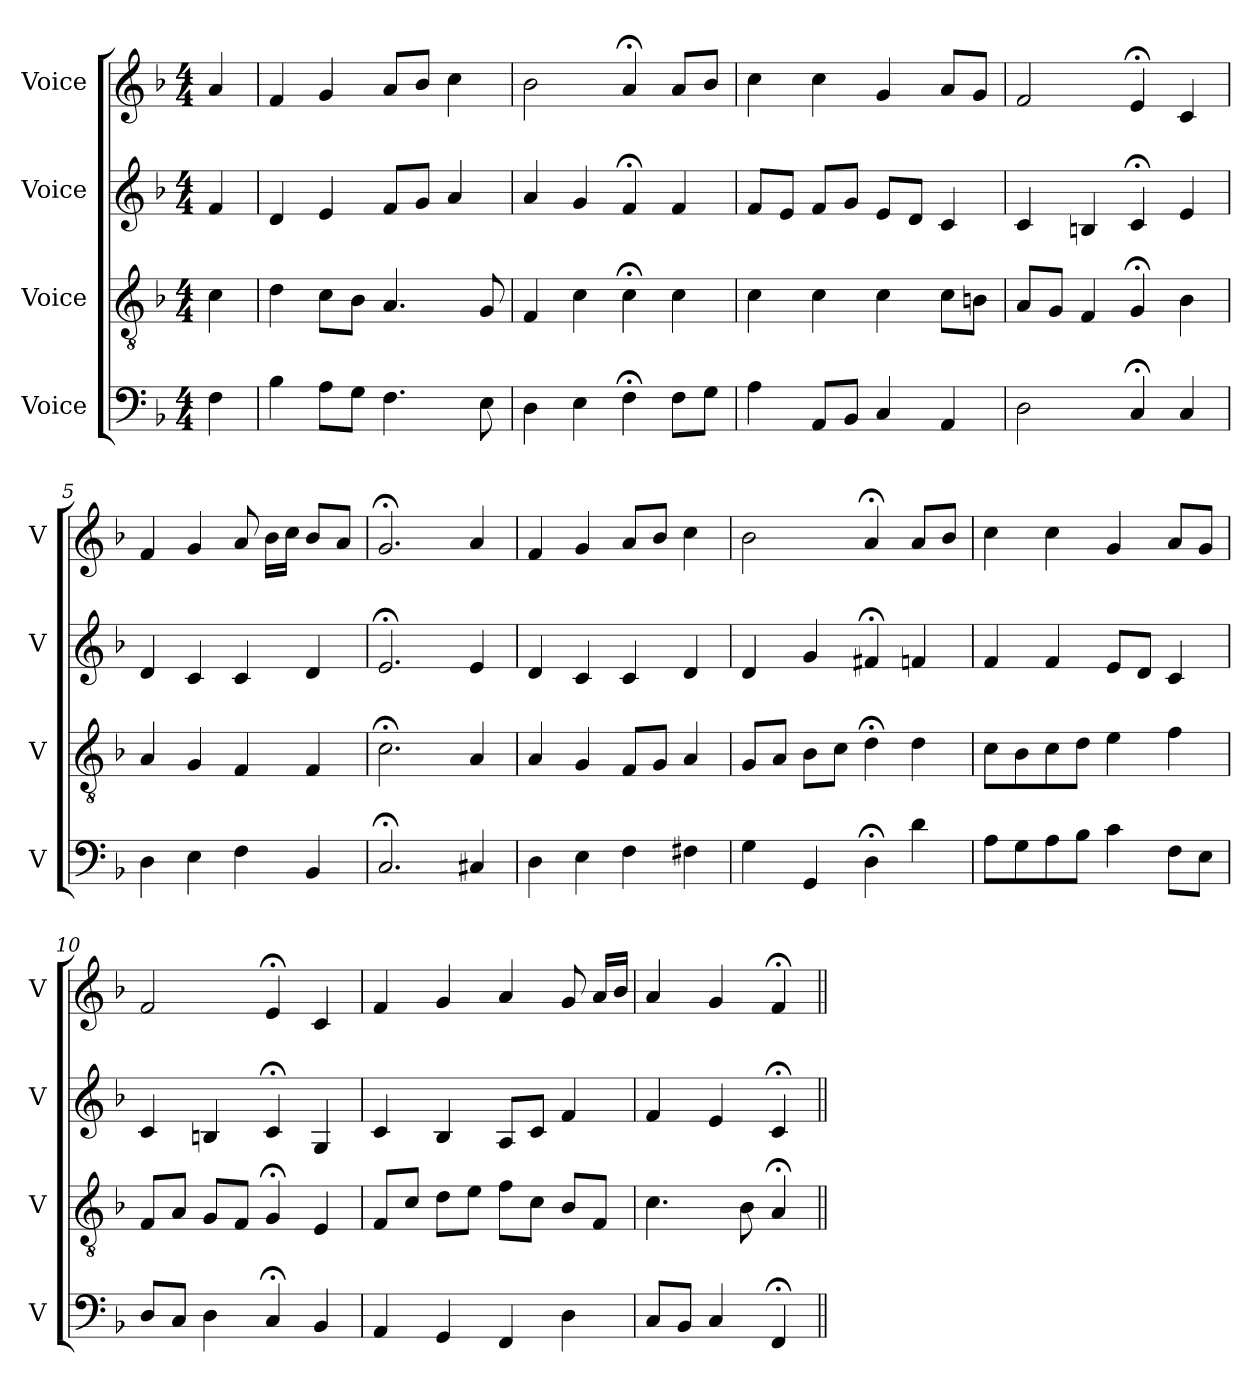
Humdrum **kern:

**kern	**kern	**kern	**kern
*part4	*part3	*part2	*part1
*staff4	*staff3	*staff2	*staff1
*I"Voice	*I"Voice	*I"Voice	*I"Voice
*I'V	*I'V	*I'V	*I'V
*clefF4	*clefGv2	*clefG2	*clefG2
*k[b-]	*k[b-]	*k[b-]	*k[b-]
*M4/4	*M4/4	*M4/4	*M4/4
=	=	=	=
4F\	4c\	4f/	4a/
=1	=1	=1	=1
4B-\	4d\	4d/	4f/
8A\L	8c\L	4e/	4g/
8G\J	8B-\J	.	.
4.F\	4.A/	8f/L	8a/L
.	.	8g/J	8b-/J
.	.	4a/	4cc\
8E\	8G/	.	.
=2	=2	=2	=2
4D\	4F/	4a/	2b-\
4E\	4c\	4g/	.
4F;<\	4c;<\	4f;</	4a;</
8F\L	4c\	4f/	8a/L
8G\J	.	.	8b-/J
=3	=3	=3	=3
4A\	4c\	8f/L	4cc\
.	.	8e/J	.
8AA/L	4c\	8f/L	4cc\
8BB-/J	.	8g/J	.
4C/	4c\	8e/L	4g/
.	.	8d/J	.
4AA/	8c\L	4c/	8a/L
.	8Bn\J	.	8g/J
=4	=4	=4	=4
2D\	8A/L	4c/	2f/
.	8G/J	.	.
.	4F/	4Bn/	.
4C;</	4G;</	4c;</	4e;</
4C/	4B-\	4e/	4c/
=5	=5	=5	=5
4D\	4A/	4d/	4f/
4E\	4G/	4c/	4g/
4F\	4F/	4c/	8a/
.	.	.	16b-\LL
.	.	.	16cc\JJ
4BB-/	4F/	4d/	8b-/L
.	.	.	8a/J
=6	=6	=6	=6
2.C;</	2.c;<\	2.e;</	2.g;</
4C#X/	4A/	4e/	4a/
!!LO:LB:g=z
=7	=7	=7	=7
4D\	4A/	4d/	4f/
4E\	4G/	4c/	4g/
4F\	8F/L	4c/	8a/L
.	8G/J	.	8b-/J
4F#X\	4A/	4d/	4cc\
=8	=8	=8	=8
4G\	8G/L	4d/	2b-\
.	8A/J	.	.
4GG/	8B-\L	4g/	.
.	8c\J	.	.
4D;<\	4d;<\	4f#X;</	4a;</
4d\	4d\	4fn/	8a/L
.	.	.	8b-/J
=9	=9	=9	=9
8A\L	8c\L	4f/	4cc\
8G\	8B-\	.	.
8A\	8c\	4f/	4cc\
8B-\J	8d\J	.	.
4c\	4e\	8e/L	4g/
.	.	8d/J	.
8F\L	4f\	4c/	8a/L
8E\J	.	.	8g/J
=10	=10	=10	=10
8D/L	8F/L	4c/	2f/
8C/J	8A/J	.	.
4D\	8G/L	4Bn/	.
.	8F/J	.	.
4C;</	4G;</	4c;</	4e;</
4BB-/	4E/	4G/	4c/
=11	=11	=11	=11
4AA/	8F/L	4c/	4f/
.	8c/J	.	.
4GG/	8d\L	4B-/	4g/
.	8e\J	.	.
4FF/	8f\L	8A/L	4a/
.	8c\J	8c/J	.
4D\	8B-/L	4f/	8g/
.	8F/J	.	16a/LL
.	.	.	16b-/JJ
=12	=12	=12	=12
8C/L	4.c\	4f/	4a/
8BB-/J	.	.	.
4C/	.	4e/	4g/
.	8B-\	.	.
4FF;</	4A;</	4c;</	4f;</
=||	=||	=||	=||
*-	*-	*-	*-
